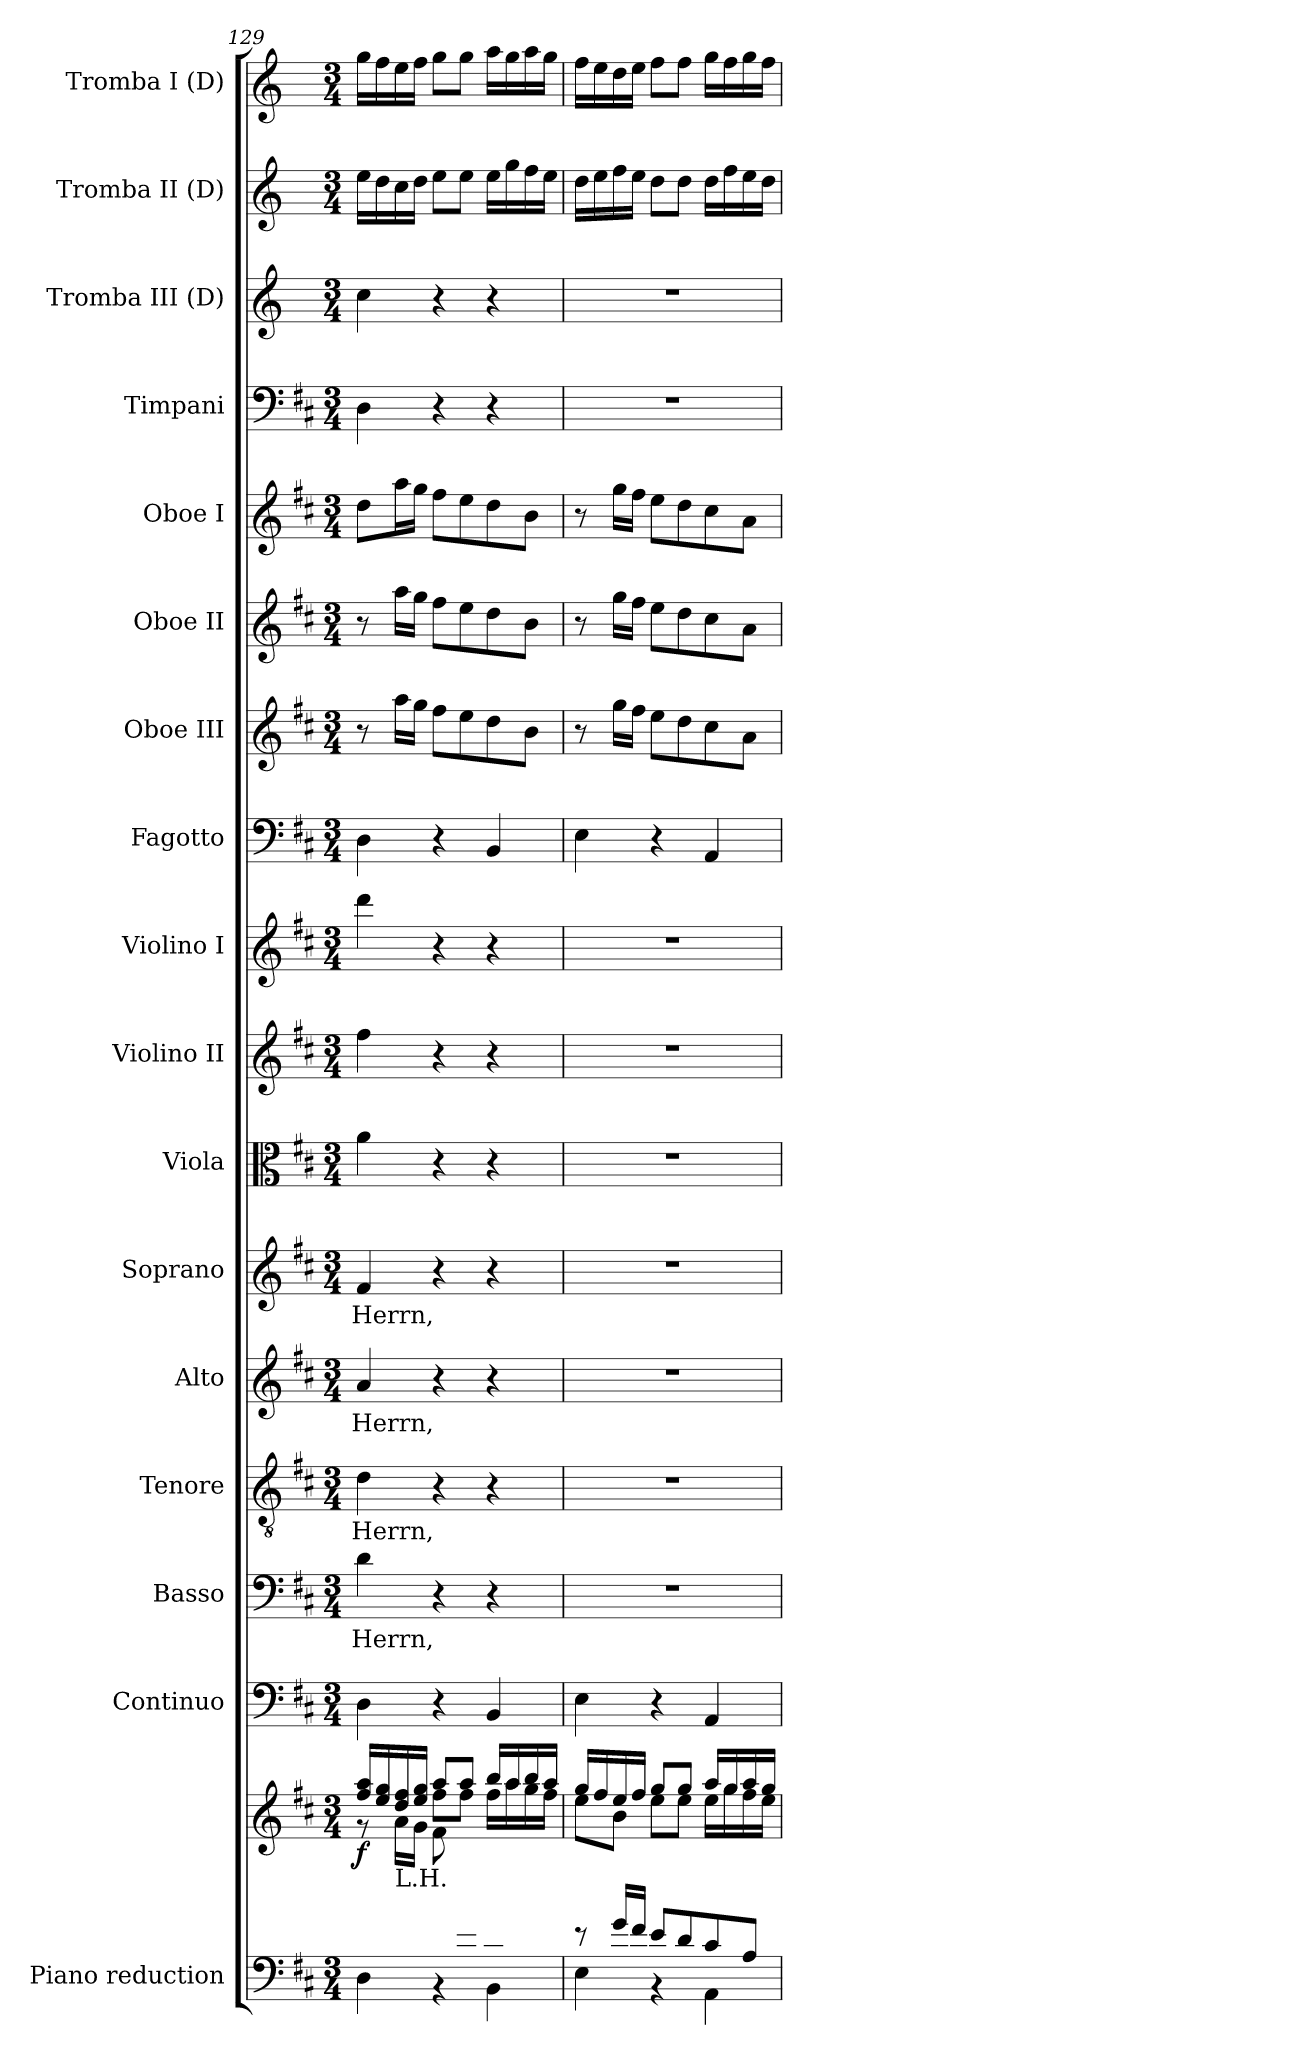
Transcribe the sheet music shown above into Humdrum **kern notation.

**kern	**kern	**dynam	**kern	**kern	**text	**kern	**text	**kern	**text	**kern	**text	**kern	**kern	**kern	**kern	**kern	**kern	**kern	**kern	**kern	**kern	**kern
*part17	*part17	*part17	*part16	*part15	*part15	*part14	*part14	*part13	*part13	*part12	*part12	*part11	*part10	*part9	*part8	*part7	*part6	*part5	*part4	*part3	*part2	*part1
*staff18	*staff17	*staff17/18	*staff16	*staff15	*staff15	*staff14	*staff14	*staff13	*staff13	*staff12	*staff12	*staff11	*staff10	*staff9	*staff8	*staff7	*staff6	*staff5	*staff4	*staff3	*staff2	*staff1
*I"Piano reduction	*	*	*I"Continuo	*I"Basso	*	*I"Tenore	*	*I"Alto	*	*I"Soprano	*	*I"Viola	*I"Violino II	*I"Violino I	*I"Fagotto	*I"Oboe III	*I"Oboe II	*I"Oboe I	*I"Timpani	*I"Tromba III (D)	*I"Tromba II (D)	*I"Tromba I (D)
*I'Pno	*	*	*	*	*	*	*	*	*	*	*	*	*	*	*	*I'Ob	*I'Ob	*I'Ob	*I'Timp	*	*	*
*clefF4	*clefG2	*	*clefF4	*clefF4	*	*clefGv2	*	*clefG2	*	*clefG2	*	*clefC3	*clefG2	*clefG2	*clefF4	*clefG2	*clefG2	*clefG2	*clefF4	*clefG2	*clefG2	*clefG2
*	*	*	*	*	*	*	*	*	*	*	*	*	*	*	*	*	*	*	*	*ITrd-1c-2	*ITrd-1c-2	*ITrd-1c-2
*k[f#c#]	*k[f#c#]	*	*k[f#c#]	*k[f#c#]	*	*k[f#c#]	*	*k[f#c#]	*	*k[f#c#]	*	*k[f#c#]	*k[f#c#]	*k[f#c#]	*k[f#c#]	*k[f#c#]	*k[f#c#]	*k[f#c#]	*k[f#c#]	*k[f#c#]	*k[f#c#]	*k[f#c#]
*M3/4	*M3/4	*	*M3/4	*M3/4	*	*M3/4	*	*M3/4	*	*M3/4	*	*M3/4	*M3/4	*M3/4	*M3/4	*M3/4	*M3/4	*M3/4	*M3/4	*M3/4	*M3/4	*M3/4
=129	=129	=129	=129	=129	=129	=129	=129	=129	=129	=129	=129	=129	=129	=129	=129	=129	=129	=129	=129	=129	=129	=129
*^	*^	*	*	*	*	*	*	*	*	*	*	*	*	*	*	*	*	*	*	*	*	*
*	*	*	*^	*	*	*	*	*	*	*	*	*	*	*	*	*	*	*	*	*	*	*	*	*
!	!	!	!	!	!LO:DY:b	!	!	!LO:LY:b	!	!LO:LY:b	!	!LO:LY:b	!	!LO:LY:b	!	!	!	!	!	!	!	!	!	!	!
8ryy	4D\	16ff#/ 16aa/LL	8r	8ryy	f	4D\	4d\	Herrn,	4d\	Herrn,	4a/	Herrn,	4f#/	Herrn,	4a\	4ff#\	4ddd\	4D\	8r	8r	8dd\L	4D\	4dd\	16ff#\LL	16aa\LL
.	.	16ee/ 16gg/	.	.	.	.	.	.	.	.	.	.	.	.	.	.	.	.	.	.	.	.	.	16ee\	16gg\
!LO:TX:a:t=L.H.	!	!	!	!	!	!	!	!	!	!	!	!	!	!	!	!	!	!	!	!	!	!	!	!	!
4ryy	.	16dd/ 16ff#/	8ryy	16a\LL	.	.	.	.	.	.	.	.	.	.	.	.	.	.	16aa\LL	16aa\LL	16aa\L	.	.	16dd\	16ff#\
.	.	16ee/ 16gg/JJ	.	16g\JJ	.	.	.	.	.	.	.	.	.	.	.	.	.	.	16gg\JJ	16gg\JJ	16gg\JJ	.	.	16ee\JJ	16gg\JJ
.	4r	8aa/L	8ff#\L	8f#\L	.	4r	4r	.	4r	.	4r	.	4r	.	4r	4r	4r	4r	8ff#\L	8ff#\L	8ff#\L	4r	4r	8ff#\L	8aa\L
8e/	.	8aa/J	8ff#\J	4.ryy	.	.	.	.	.	.	.	.	.	.	.	.	.	.	8ee\	8ee\	8ee\	.	.	8ff#\J	8aa\J
8d/	4BB\	16bb/LL	16ff#\LL	.	.	4BB/	4r	.	4r	.	4r	.	4r	.	4r	4r	4r	4BB/	8dd\	8dd\	8dd\	4r	4r	16ff#\LL	16bb\LL
.	.	16aa/	16aa\	.	.	.	.	.	.	.	.	.	.	.	.	.	.	.	.	.	.	.	.	16aa\	16aa\
8B/J	.	16bb/	16gg\	.	.	.	.	.	.	.	.	.	.	.	.	.	.	.	8b\J	8b\J	8b\J	.	.	16gg\	16bb\
.	.	16aa/JJ	16ff#\JJ	.	.	.	.	.	.	.	.	.	.	.	.	.	.	.	.	.	.	.	.	16ff#\JJ	16aa\JJ
*	*	*	*v	*v	*	*	*	*	*	*	*	*	*	*	*	*	*	*	*	*	*	*	*	*	*
=130	=130	=130	=130	=130	=130	=130	=130	=130	=130	=130	=130	=130	=130	=130	=130	=130	=130	=130	=130	=130	=130	=130	=130	=130
8r	4E\	16gg/LL	8ee\L	.	4E\	2.r	.	2.r	.	2.r	.	2.r	.	2.r	2.r	2.r	4E\	8r	8r	8r	2.r	2.r	16ee\LL	16gg\LL
.	.	16ff#/	.	.	.	.	.	.	.	.	.	.	.	.	.	.	.	.	.	.	.	.	16ff#\	16ff#\
16g/LL	.	16ee/	8b\J	.	.	.	.	.	.	.	.	.	.	.	.	.	.	16gg\LL	16gg\LL	16gg\LL	.	.	16gg\	16ee\
16f#/JJ	.	16ff#/JJ	.	.	.	.	.	.	.	.	.	.	.	.	.	.	.	16ff#\JJ	16ff#\JJ	16ff#\JJ	.	.	16ff#\JJ	16ff#\JJ
8e/L	4r	8gg/L	8ee\L	.	4r	.	.	.	.	.	.	.	.	.	.	.	4r	8ee\L	8ee\L	8ee\L	.	.	8ee\L	8gg\L
8d/	.	8gg/J	8ee\J	.	.	.	.	.	.	.	.	.	.	.	.	.	.	8dd\	8dd\	8dd\	.	.	8ee\J	8gg\J
8c#/	4AA\	16aa/LL	16ee\LL	.	4AA/	.	.	.	.	.	.	.	.	.	.	.	4AA/	8cc#\	8cc#\	8cc#\	.	.	16ee\LL	16aa\LL
.	.	16gg/	16gg\	.	.	.	.	.	.	.	.	.	.	.	.	.	.	.	.	.	.	.	16gg\	16gg\
8A/J	.	16aa/	16ff#\	.	.	.	.	.	.	.	.	.	.	.	.	.	.	8a\J	8a\J	8a\J	.	.	16ff#\	16aa\
.	.	16gg/JJ	16ee\JJ	.	.	.	.	.	.	.	.	.	.	.	.	.	.	.	.	.	.	.	16ee\JJ	16gg\JJ
*v	*v	*	*	*	*	*	*	*	*	*	*	*	*	*	*	*	*	*	*	*	*	*	*	*
*	*v	*v	*	*	*	*	*	*	*	*	*	*	*	*	*	*	*	*	*	*	*	*	*
=	=	=	=	=	=	=	=	=	=	=	=	=	=	=	=	=	=	=	=	=	=	=
*-	*-	*-	*-	*-	*-	*-	*-	*-	*-	*-	*-	*-	*-	*-	*-	*-	*-	*-	*-	*-	*-	*-
